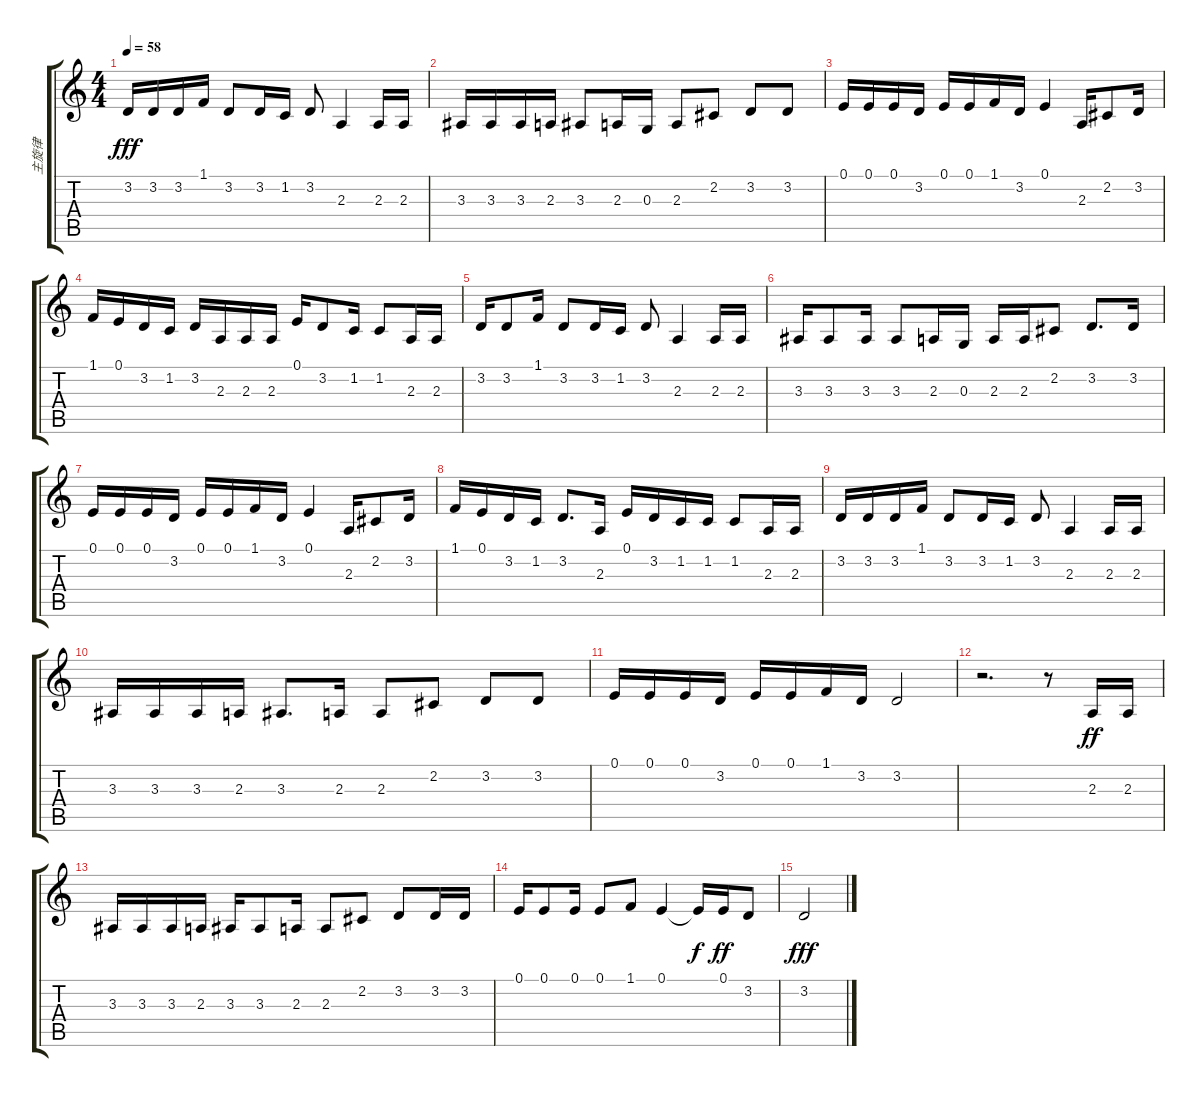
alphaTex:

\track ("主旋律" "主旋律") {instrument tangoaccordion}
\staff {score tabs}
\tuning (E4 B3 G3 D3 A2 E2) {hide}
\ts (4 4)
\tempo 58
\clef g2
\ks c
3.2.16{dy fff} 3.2.16 3.2.16 1.1.16 3.2.8 3.2.16 1.2.16 3.2.8 2.3.4 2.3.16 2.3.16 |
3.3.16 3.3.16 3.3.16 2.3.16 3.3.8 2.3.16 0.3.16 2.3.8 2.2.8 3.2.8 3.2.8 |
0.1.16 0.1.16 0.1.16 3.2.16 0.1.16 0.1.16 1.1.16 3.2.16 0.1.4 2.3.16 2.2.8 3.2.16 |
1.1.16 0.1.16 3.2.16 1.2.16 3.2.16 2.3.16 2.3.16 2.3.16 0.1.16 3.2.8 1.2.16 1.2.8 2.3.16 2.3.16 |
3.2.16 3.2.8 1.1.16 3.2.8 3.2.16 1.2.16 3.2.8 2.3.4 2.3.16 2.3.16 |
3.3.16 3.3.8 3.3.16 3.3.8 2.3.16 0.3.16 2.3.16 2.3.16 2.2.8 3.2.8{d} 3.2.16 |
0.1.16 0.1.16 0.1.16 3.2.16 0.1.16 0.1.16 1.1.16 3.2.16 0.1.4 2.3.16 2.2.8 3.2.16 |
1.1.16 0.1.16 3.2.16 1.2.16 3.2.8{d} 2.3.16 0.1.16 3.2.16 1.2.16 1.2.16 1.2.8 2.3.16 2.3.16 |
3.2.16 3.2.16 3.2.16 1.1.16 3.2.8 3.2.16 1.2.16 3.2.8 2.3.4 2.3.16 2.3.16 |
3.3.16 3.3.16 3.3.16 2.3.16 3.3.8{d} 2.3.16 2.3.8 2.2.8 3.2.8 3.2.8 |
0.1.16 0.1.16 0.1.16 3.2.16 0.1.16 0.1.16 1.1.16 3.2.16 3.2.2 |
r.2{d} r.8 2.3.16{dy ff} 2.3.16 |
3.3.16 3.3.16 3.3.16 2.3.16 3.3.16 3.3.8 2.3.16 2.3.8 2.2.8 3.2.8 3.2.16 3.2.16 |
0.1.16 0.1.8 0.1.16 0.1.8 1.1.8 0.1.4 0.1{t}.16{dy f} 0.1.16{dy ff} 3.2.8 |
3.2.2{dy fff}
